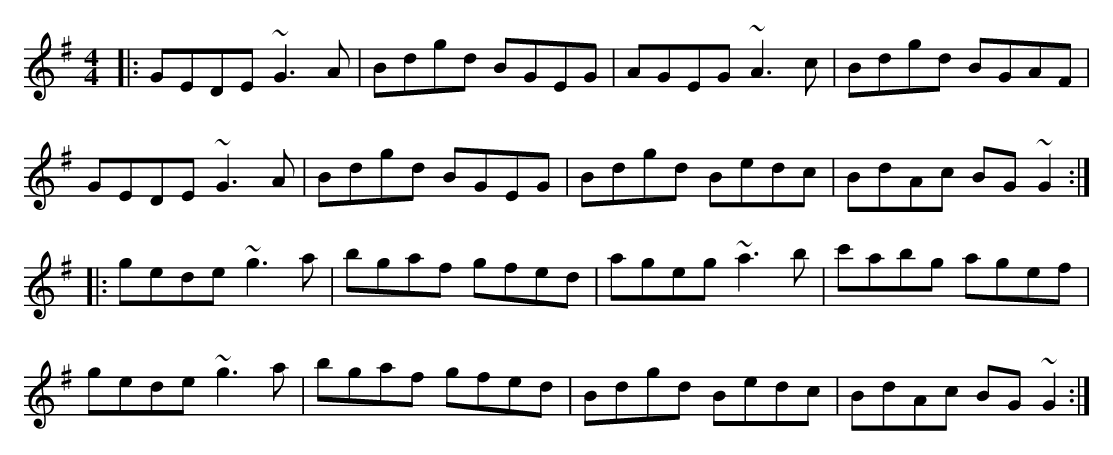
X:1
M:4/4
K:G
|:GEDE ~G3A|Bdgd BGEG|AGEG ~A3c|Bdgd BGAF|
GEDE ~G3A|Bdgd BGEG|Bdgd Bedc|BdAc BG~G2:|
|:gede ~g3a|bgaf gfed|ageg ~a3b|c'abg agef|
gede ~g3a|bgaf gfed|Bdgd Bedc|BdAc BG~G2:|
